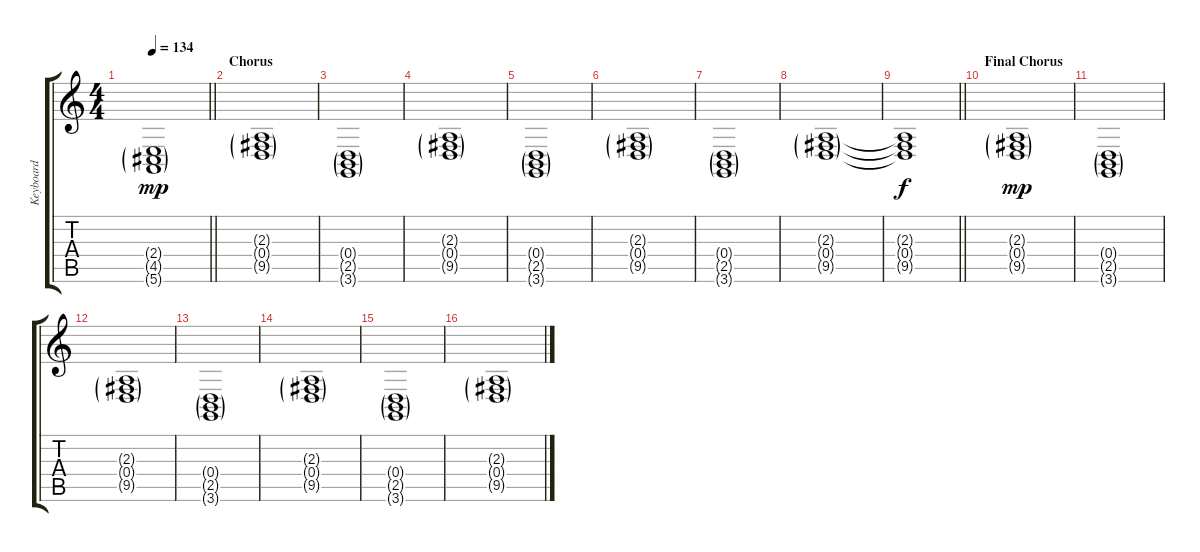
\track ("Keyboard" "Keyboard") {instrument stringensemble1}
\staff {score tabs}
\tuning (E4 B3 G3 D3 A2 E2) {hide}
\ts (4 4)
\tempo 134
\clef g2
\barLineRight lightlight
\ks c
(2.4{g} 4.5{g} 5.6{g}).1{dy mp} |
\section ("" "Chorus")
(2.3{g} 0.4{g} 9.5{g}).1 |
(0.4{g} 2.5{g} 3.6{g}).1 |
(2.3{g} 0.4{g} 9.5{g}).1 |
(0.4{g} 2.5{g} 3.6{g}).1 |
(2.3{g} 0.4{g} 9.5{g}).1 |
(0.4{g} 2.5{g} 3.6{g}).1 |
(2.3{g} 0.4{g} 9.5{g}).1 |
\barLineRight lightlight
(2.3{t} 0.4{t} 9.5{t}).1{dy f} |
\section ("" "Final Chorus")
(2.3{g} 0.4{g} 9.5{g}).1{dy mp} |
(0.4{g} 2.5{g} 3.6{g}).1 |
(2.3{g} 0.4{g} 9.5{g}).1 |
(0.4{g} 2.5{g} 3.6{g}).1 |
(2.3{g} 0.4{g} 9.5{g}).1 |
(0.4{g} 2.5{g} 3.6{g}).1 |
(2.3{g} 0.4{g} 9.5{g}).1
